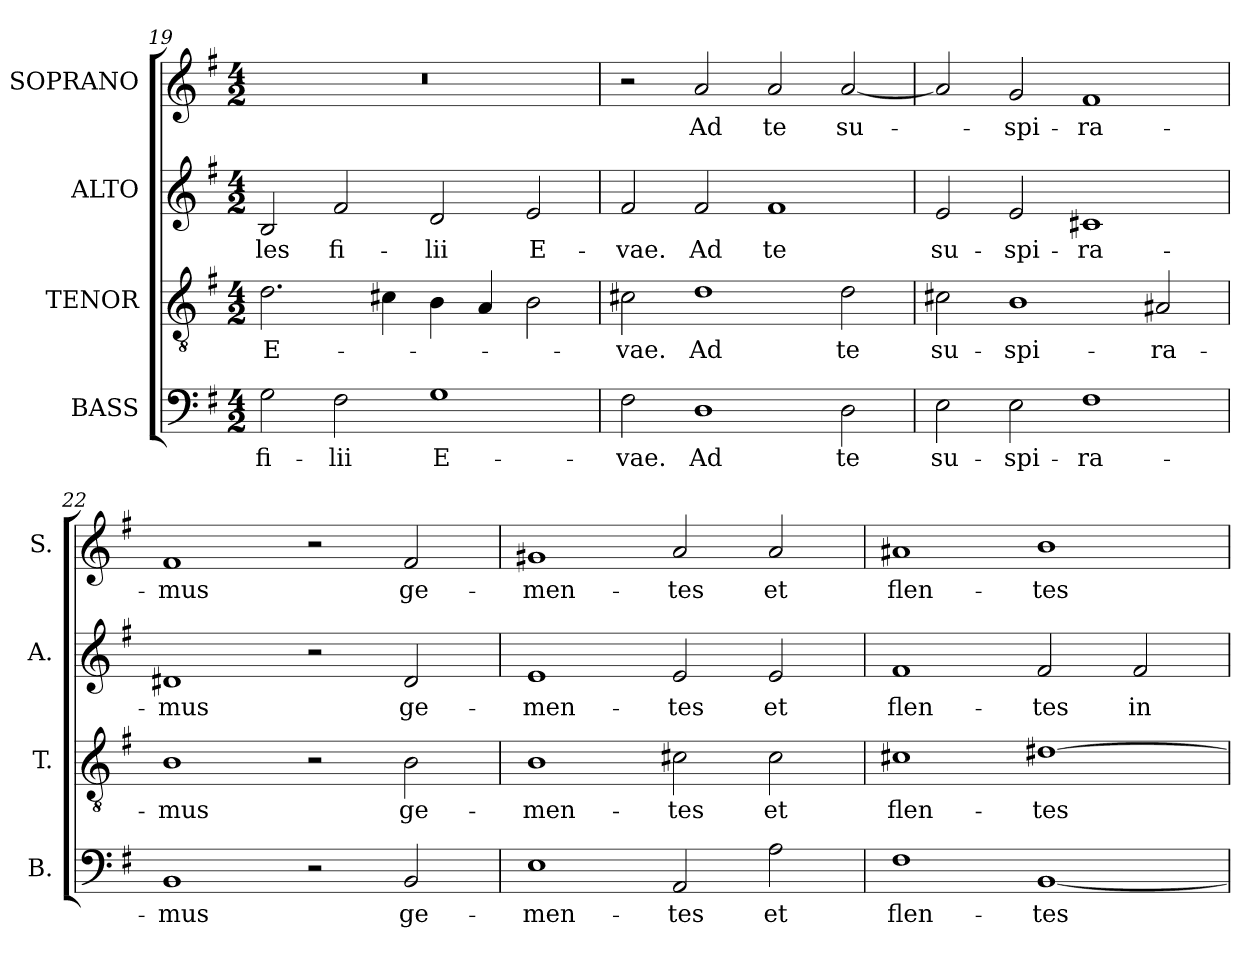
**kern	**text	**kern	**text	**kern	**text	**kern	**text
*part4	*part4	*part3	*part3	*part2	*part2	*part1	*part1
*staff4	*staff4	*staff3	*staff3	*staff2	*staff2	*staff1	*staff1
*I"BASS	*	*I"TENOR	*	*I"ALTO	*	*I"SOPRANO	*
*I'B.	*	*I'T.	*	*I'A.	*	*I'S.	*
*clefF4	*	*clefGv2	*	*clefG2	*	*clefG2	*
*	*	*ITrd7c12	*	*	*	*	*
*k[f#]	*	*k[f#]	*	*k[f#]	*	*k[f#]	*
*G:	*	*G:	*	*G:	*	*G:	*
*M4/2	*	*M4/2	*	*M4/2	*	*M4/2	*
=19	=19	=19	=19	=19	=19	=19	=19
!	!LO:LY:b:color=#000000	!	!	!	!	!	!
!	!	!	!LO:LY:b:color=#000000	!	!	!	!
!	!	!	!	!	!LO:LY:b:color=#000000	!LO:N:vis=1	!
2Gi\	fi-	2.Di\	E-	2Bi/	-les	0r	.
!	!LO:LY:b:color=#000000	!	!	!	!	!	!
!	!	!	!	!	!LO:LY:b:color=#000000	!	!
2F#i\	-lii	.	.	2f#i/	fi-	.	.
.	.	4C#Xi\	.	.	.	.	.
!	!LO:LY:b:color=#000000	!	!	!	!	!	!
!	!	!	!	!	!LO:LY:b:color=#000000	!	!
1Gi	E-	4BBi\	.	2di/	-lii	.	.
.	.	4AAi/	.	.	.	.	.
!	!	!	!	!	!LO:LY:b:color=#000000	!	!
.	.	2BBi\	.	2ei/	E-	.	.
=20	=20	=20	=20	=20	=20	=20	=20
!	!LO:LY:b:color=#000000	!	!	!	!	!	!
!	!	!	!LO:LY:b:color=#000000	!	!	!	!
!	!	!	!	!	!LO:LY:b:color=#000000	!	!
2F#i\	-vae.	2C#Xi\	-vae.	2f#i/	-vae.	2r	.
!	!LO:LY:b:color=#000000	!	!	!	!	!	!
!	!	!	!LO:LY:b:color=#000000	!	!	!	!
!	!	!	!	!	!LO:LY:b:color=#000000	!	!
!	!	!	!	!	!	!	!LO:LY:b:color=#000000
1Di	Ad	1Di	Ad	2f#i/	Ad	2ai/	Ad
!	!	!	!	!	!LO:LY:b:color=#000000	!	!
!	!	!	!	!	!	!	!LO:LY:b:color=#000000
.	.	.	.	1f#i	te	2ai/	te
!	!LO:LY:b:color=#000000	!	!	!	!	!	!
!	!	!	!LO:LY:b:color=#000000	!	!	!	!
!	!	!	!	!	!	!	!LO:LY:b:color=#000000
2Di\	te	2Di\	te	.	.	[2ai/	su-
!!LO:PB:g=z
=21	=21	=21	=21	=21	=21	=21	=21
!	!LO:LY:b:color=#000000	!	!	!	!	!	!
!	!	!	!LO:LY:b:color=#000000	!	!	!	!
!	!	!	!	!	!LO:LY:b:color=#000000	!	!
2Ei\	su-	2C#Xi\	su-	2ei/	su-	2ai/]	.
!	!LO:LY:b:color=#000000	!	!	!	!	!	!
!	!	!	!LO:LY:b:color=#000000	!	!	!	!
!	!	!	!	!	!LO:LY:b:color=#000000	!	!
!	!	!	!	!	!	!	!LO:LY:b:color=#000000
2Ei\	-spi-	1BBi	-spi-	2ei/	-spi-	2gi/	-spi-
!	!LO:LY:b:color=#000000	!	!	!	!	!	!
!	!	!	!	!	!LO:LY:b:color=#000000	!	!
!	!	!	!	!	!	!	!LO:LY:b:color=#000000
1F#i	-ra-	.	.	1c#Xi	-ra-	1f#i	-ra-
!	!	!	!LO:LY:b:color=#000000	!	!	!	!
.	.	2AA#Xi/	-ra-	.	.	.	.
=22	=22	=22	=22	=22	=22	=22	=22
!	!LO:LY:b:color=#000000	!	!	!	!	!	!
!	!	!	!LO:LY:b:color=#000000	!	!	!	!
!	!	!	!	!	!LO:LY:b:color=#000000	!	!
!	!	!	!	!	!	!	!LO:LY:b:color=#000000
1BBi	-mus	1BBi	-mus	1d#Xi	-mus	1f#i	-mus
2r	.	2r	.	2r	.	2r	.
!	!LO:LY:b:color=#000000	!	!	!	!	!	!
!	!	!	!LO:LY:b:color=#000000	!	!	!	!
!	!	!	!	!	!LO:LY:b:color=#000000	!	!
!	!	!	!	!	!	!	!LO:LY:b:color=#000000
2BBi/	ge-	2BBi\	ge-	2d#i/	ge-	2f#i/	ge-
=23	=23	=23	=23	=23	=23	=23	=23
!	!LO:LY:b:color=#000000	!	!	!	!	!	!
!	!	!	!LO:LY:b:color=#000000	!	!	!	!
!	!	!	!	!	!LO:LY:b:color=#000000	!	!
!	!	!	!	!	!	!	!LO:LY:b:color=#000000
1Ei	-men-	1BBi	-men-	1ei	-men-	1g#Xi	-men-
!	!LO:LY:b:color=#000000	!	!	!	!	!	!
!	!	!	!LO:LY:b:color=#000000	!	!	!	!
!	!	!	!	!	!LO:LY:b:color=#000000	!	!
!	!	!	!	!	!	!	!LO:LY:b:color=#000000
2AAi/	-tes	2C#Xi\	-tes	2ei/	-tes	2ai/	-tes
!	!LO:LY:b:color=#000000	!	!	!	!	!	!
!	!	!	!LO:LY:b:color=#000000	!	!	!	!
!	!	!	!	!	!LO:LY:b:color=#000000	!	!
!	!	!	!	!	!	!	!LO:LY:b:color=#000000
2Ai\	et	2C#i\	et	2ei/	et	2ai/	et
=24	=24	=24	=24	=24	=24	=24	=24
!	!LO:LY:b:color=#000000	!	!	!	!	!	!
!	!	!	!LO:LY:b:color=#000000	!	!	!	!
!	!	!	!	!	!LO:LY:b:color=#000000	!	!
!	!	!	!	!	!	!	!LO:LY:b:color=#000000
1F#i	flen-	1C#Xi	flen-	1f#i	flen-	1a#Xi	flen-
!	!LO:LY:b:color=#000000	!	!	!	!	!	!
!	!	!	!LO:LY:b:color=#000000	!	!	!	!
!	!	!	!	!	!LO:LY:b:color=#000000	!	!
!	!	!	!	!	!	!	!LO:LY:b:color=#000000
[1BBi	-tes	[1D#Xi	-tes	2f#i/	-tes	1bi	-tes
!	!	!	!	!	!LO:LY:b:color=#000000	!	!
.	.	.	.	2f#i/	in	.	.
=	=	=	=	=	=	=	=
*-	*-	*-	*-	*-	*-	*-	*-
